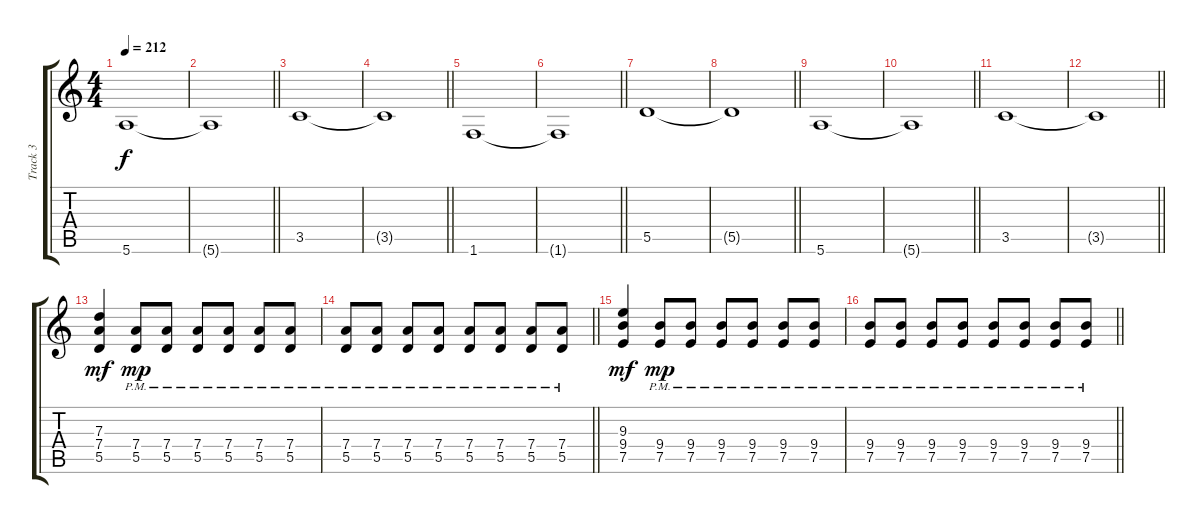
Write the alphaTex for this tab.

\track ("Track 3" "Track 3") {instrument distortionguitar}
\staff {score tabs}
\tuning (E4 B3 G3 D3 A2 E2) {hide}
\ts (4 4)
\tempo 212
\clef g2
\ks c
5.6.1{dy f} |
\barLineRight lightlight
5.6{t}.1 |
3.5.1 |
\barLineRight lightlight
3.5{t}.1 |
1.6.1 |
\barLineRight lightlight
1.6{t}.1 |
5.5.1 |
\barLineRight lightlight
5.5{t}.1 |
5.6.1 |
\barLineRight lightlight
5.6{t}.1 |
3.5.1 |
\barLineRight lightlight
3.5{t}.1 |
(7.3 7.4 5.5).4{dy mf} (7.4{pm} 5.5{pm}).8{dy mp} (7.4{pm} 5.5{pm}).8 (7.4{pm} 5.5{pm}).8 (7.4{pm} 5.5{pm}).8 (7.4{pm} 5.5{pm}).8 (7.4{pm} 5.5{pm}).8 |
\barLineRight lightlight
(7.4{pm} 5.5{pm}).8 (7.4{pm} 5.5{pm}).8 (7.4{pm} 5.5{pm}).8 (7.4{pm} 5.5{pm}).8 (7.4{pm} 5.5{pm}).8 (7.4{pm} 5.5{pm}).8 (7.4{pm} 5.5{pm}).8 (7.4{pm} 5.5{pm}).8 |
(9.3 9.4 7.5).4{dy mf} (9.4{pm} 7.5{pm}).8{dy mp} (9.4{pm} 7.5{pm}).8 (9.4{pm} 7.5{pm}).8 (9.4{pm} 7.5{pm}).8 (9.4{pm} 7.5{pm}).8 (9.4{pm} 7.5{pm}).8 |
\barLineRight lightlight
(9.4{pm} 7.5{pm}).8 (9.4{pm} 7.5{pm}).8 (9.4{pm} 7.5{pm}).8 (9.4{pm} 7.5{pm}).8 (9.4{pm} 7.5{pm}).8 (9.4{pm} 7.5{pm}).8 (9.4{pm} 7.5{pm}).8 (9.4{pm} 7.5{pm}).8
